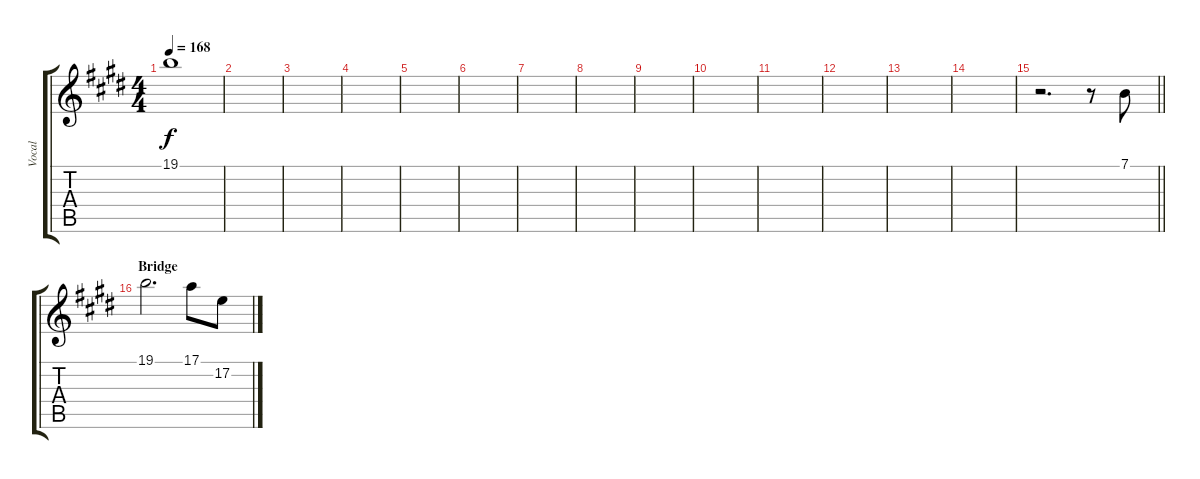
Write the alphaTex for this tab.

\track ("Vocal" "Vocal") {instrument altosax}
\staff {score tabs}
\tuning (E4 B3 G3 D3 A2 E2) {hide}
\ts (4 4)
\tempo 168
\clef g2
\ks e
19.1{t}.1{dy f} |
|
|
|
|
|
|
|
|
|
|
|
|
|
\barLineRight lightlight
r.2{d} r.8 7.1.8 |
\section ("" "Bridge")
19.1.2{d} 17.1.8 17.2.8
